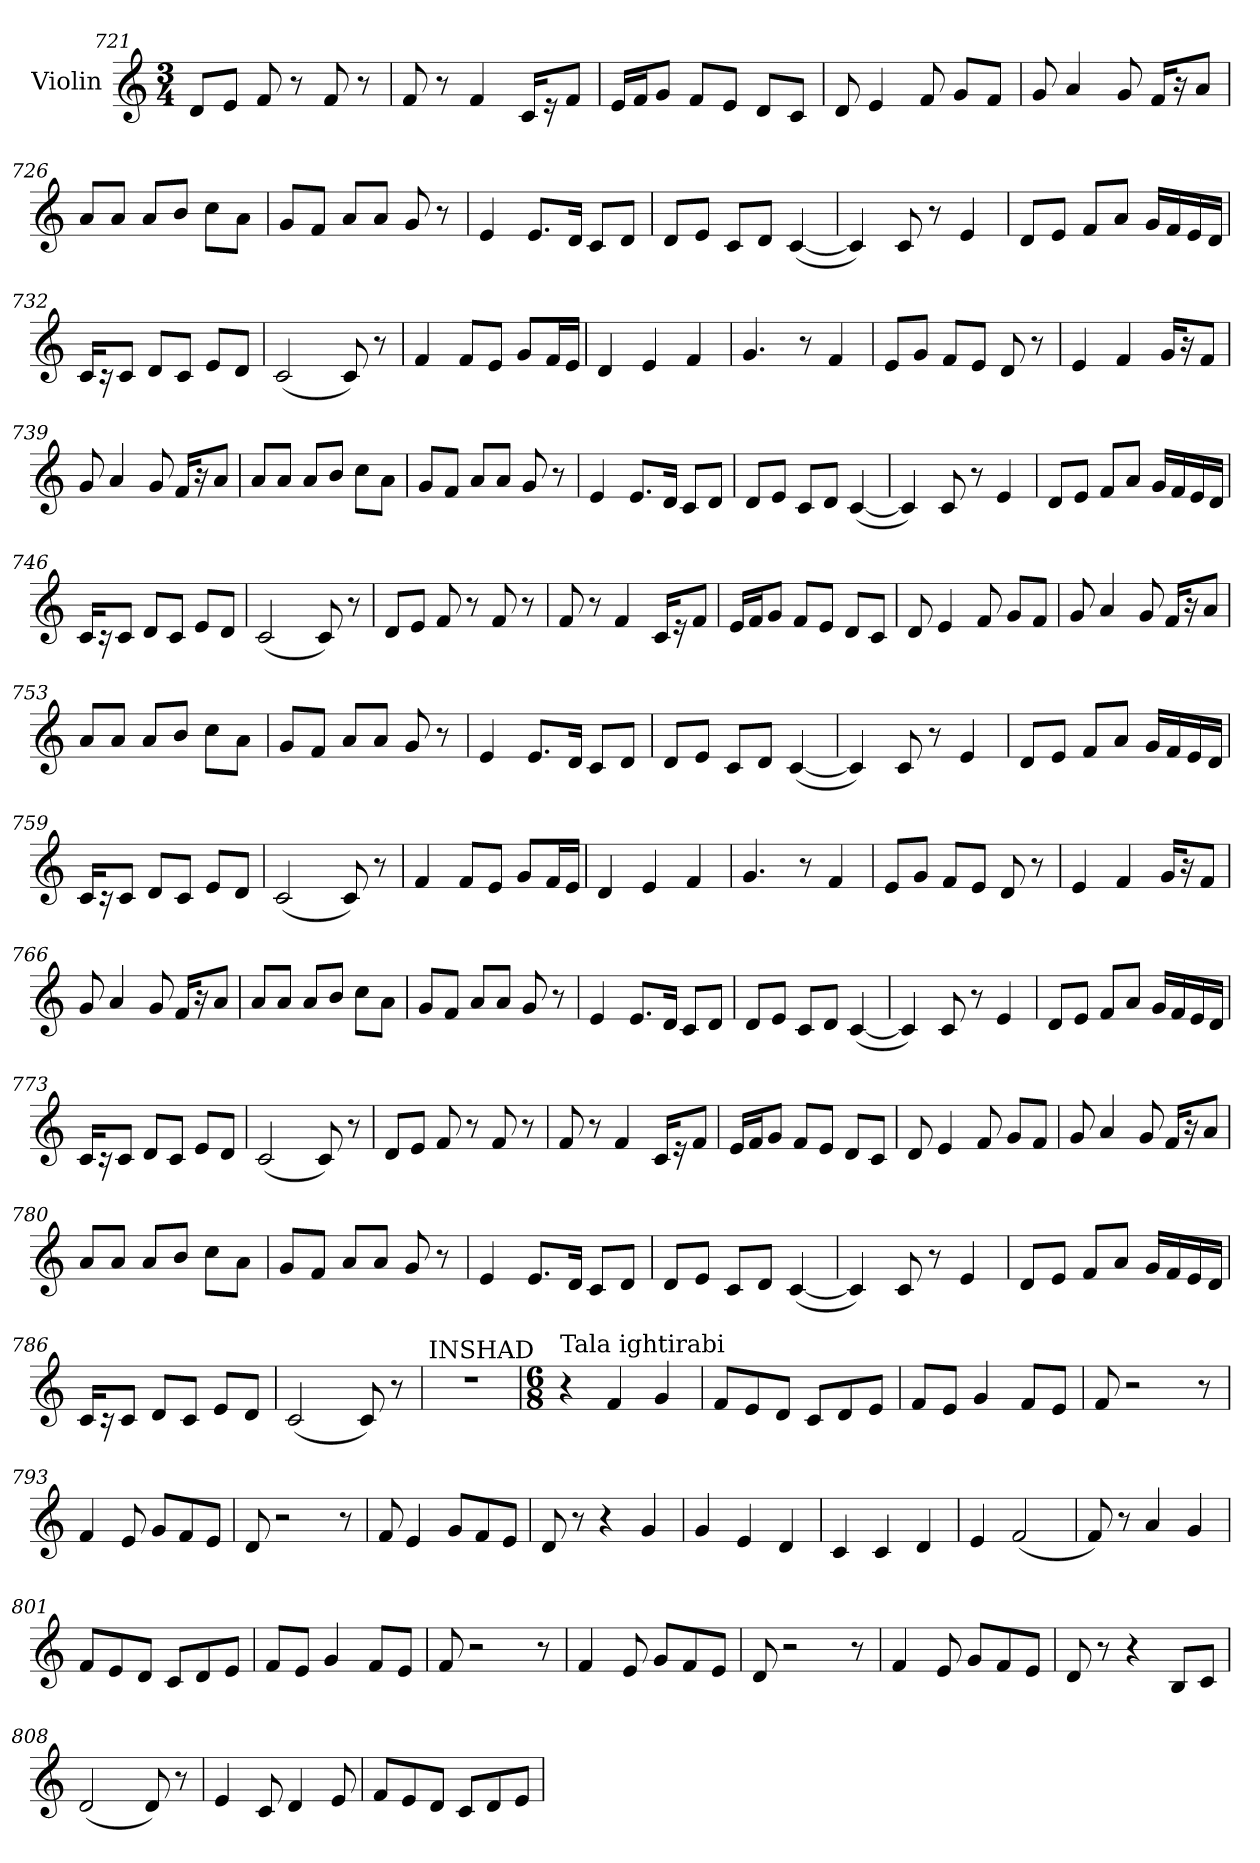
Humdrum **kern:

**kern
*part1
*staff1
*I"Violin
*clefG2
*k[]
*C:
*M3/4
=721
8d/L
8e/J
8f/
8r
8f/
8r
!!LO:PB:g=z
=722
8f/
8r
4f/
16c/KL
16r
8f/J
=723
16e/LL
16f/J
8g/J
8f/L
8e/J
8d/L
8c/J
=724
8d/
4e/
8f/
8g/L
8f/J
!!LO:PB:g=z
=725
8g/
4a/
8g/
16f/KL
16r
8a/J
=726
8a/L
8a/J
8a/L
8b/J
8cc\L
8a\J
=727
8g/L
8f/J
8a/L
8a/J
8g/
8r
!!LO:PB:g=z
=728
4e/
8.e/L
16d/Jk
8c/L
8d/J
=729
8d/L
8e/J
8c/L
8d/J
([4c/
=730
4c/])
8c/
8r
4e/
!!LO:PB:g=z
=731
8d/L
8e/J
8f/L
8a/J
16g/LL
16f/
16e/
16d/JJ
=732
16c/KL
16r
8c/J
8d/L
8c/J
8e/L
8d/J
=733
(2c/
8c/)
8r
!!LO:PB:g=z
=734
4f/
8f/L
8e/J
8g/L
16f/L
16e/JJ
=735
4d/
4e/
4f/
=736
4.g/
8r
4f/
=737
8e/L
8g/J
8f/L
8e/J
8d/
8r
!!LO:PB:g=z
=738
4e/
4f/
16g/KL
16r
8f/J
=739
8g/
4a/
8g/
16f/KL
16r
8a/J
!!LO:PB:g=z
=740
8a/L
8a/J
8a/L
8b/J
8cc\L
8a\J
=741
8g/L
8f/J
8a/L
8a/J
8g/
8r
=742
4e/
8.e/L
16d/Jk
8c/L
8d/J
!!LO:PB:g=z
=743
8d/L
8e/J
8c/L
8d/J
([4c/
=744
4c/])
8c/
8r
4e/
=745
8d/L
8e/J
8f/L
8a/J
16g/LL
16f/
16e/
16d/JJ
!!LO:PB:g=z
=746
16c/KL
16r
8c/J
8d/L
8c/J
8e/L
8d/J
=747
(2c/
8c/)
8r
=748
8d/L
8e/J
8f/
8r
8f/
8r
!!LO:PB:g=z
=749
8f/
8r
4f/
16c/KL
16r
8f/J
=750
16e/LL
16f/J
8g/J
8f/L
8e/J
8d/L
8c/J
=751
8d/
4e/
8f/
8g/L
8f/J
=752
8g/
4a/
8g/
16f/KL
16r
8a/J
=753
8a/L
8a/J
8a/L
8b/J
8cc\L
8a\J
=754
8g/L
8f/J
8a/L
8a/J
8g/
8r
!!LO:PB:g=z
=755
4e/
8.e/L
16d/Jk
8c/L
8d/J
=756
8d/L
8e/J
8c/L
8d/J
([4c/
=757
4c/])
8c/
8r
4e/
!!LO:PB:g=z
=758
8d/L
8e/J
8f/L
8a/J
16g/LL
16f/
16e/
16d/JJ
=759
16c/KL
16r
8c/J
8d/L
8c/J
8e/L
8d/J
=760
(2c/
8c/)
8r
!!LO:PB:g=z
=761
4f/
8f/L
8e/J
8g/L
16f/L
16e/JJ
=762
4d/
4e/
4f/
=763
4.g/
8r
4f/
!!LO:PB:g=z
=764
8e/L
8g/J
8f/L
8e/J
8d/
8r
=765
4e/
4f/
16g/KL
16r
8f/J
=766
8g/
4a/
8g/
16f/KL
16r
8a/J
!!LO:PB:g=z
=767
8a/L
8a/J
8a/L
8b/J
8cc\L
8a\J
=768
8g/L
8f/J
8a/L
8a/J
8g/
8r
=769
4e/
8.e/L
16d/Jk
8c/L
8d/J
!!LO:PB:g=z
=770
8d/L
8e/J
8c/L
8d/J
([4c/
=771
4c/])
8c/
8r
4e/
=772
8d/L
8e/J
8f/L
8a/J
16g/LL
16f/
16e/
16d/JJ
!!LO:PB:g=z
=773
16c/KL
16r
8c/J
8d/L
8c/J
8e/L
8d/J
=774
(2c/
8c/)
8r
=775
8d/L
8e/J
8f/
8r
8f/
8r
!!LO:PB:g=z
=776
8f/
8r
4f/
16c/KL
16r
8f/J
=777
16e/LL
16f/J
8g/J
8f/L
8e/J
8d/L
8c/J
=778
8d/
4e/
8f/
8g/L
8f/J
!!LO:PB:g=z
=779
8g/
4a/
8g/
16f/KL
16r
8a/J
=780
8a/L
8a/J
8a/L
8b/J
8cc\L
8a\J
=781
8g/L
8f/J
8a/L
8a/J
8g/
8r
!!LO:PB:g=z
=782
4e/
8.e/L
16d/Jk
8c/L
8d/J
=783
8d/L
8e/J
8c/L
8d/J
([4c/
=784
4c/])
8c/
8r
4e/
!!LO:PB:g=z
=785
8d/L
8e/J
8f/L
8a/J
16g/LL
16f/
16e/
16d/JJ
=786
16c/KL
16r
8c/J
8d/L
8c/J
8e/L
8d/J
=787
(2c/
8c/)
8r
!!LO:PB:g=z
=788
!LO:TX:a:t=INSHAD
2.r
=789
*M6/8
*MM140
!LO:TX:a:t=Tala ightirabi
4r
4f/
4g/
=790
8f/L
8e/
8d/J
8c/L
8d/
8e/J
!!LO:PB:g=z
=791
8f/L
8e/J
4g/
8f/L
8e/J
=792
8f/
2r
8r
=793
4f/
8e/
8g/L
8f/
8e/J
!!LO:PB:g=z
=794
8d/
2r
8r
=795
8f/
4e/
8g/L
8f/
8e/J
=796
8d/
8r
4r
4g/
!!LO:PB:g=z
=797
4g/
4e/
4d/
=798
4c/
4c/
4d/
=799
4e/
(2f/
=800
8f/)
8r
4a/
4g/
=801
8f/L
8e/
8d/J
8c/L
8d/
8e/J
=802
8f/L
8e/J
4g/
8f/L
8e/J
=803
8f/
2r
8r
!!LO:PB:g=z
=804
4f/
8e/
8g/L
8f/
8e/J
=805
8d/
2r
8r
=806
4f/
8e/
8g/L
8f/
8e/J
!!LO:PB:g=z
=807
8d/
8r
4r
8B/L
8c/J
=808
(2d/
8d/)
8r
=809
4e/
8c/
4d/
8e/
!!LO:PB:g=z
=810
8f/L
8e/
8d/J
8c/L
8d/
8e/J
=
*-
